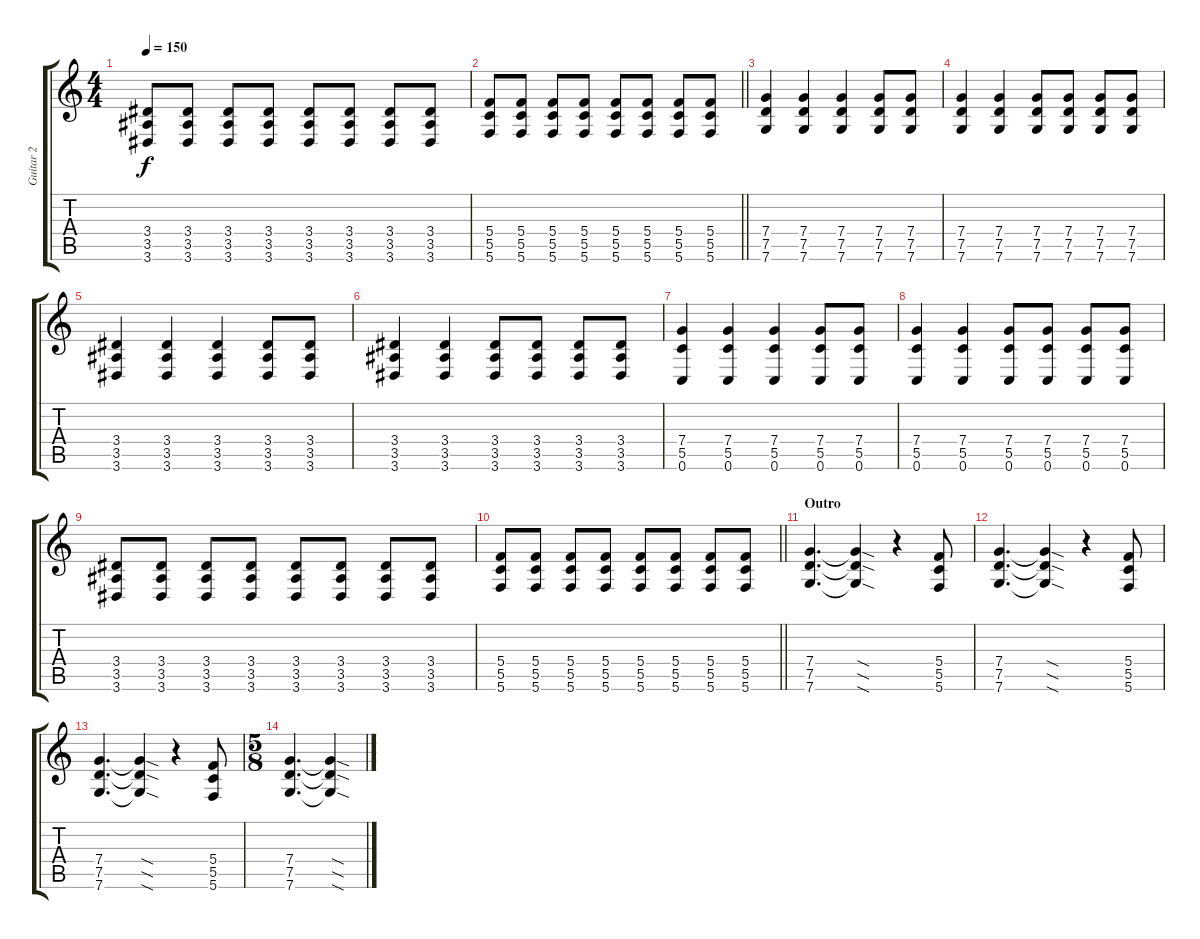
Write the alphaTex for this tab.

\track ("Guitar 2" "Guitar 2") {instrument distortionguitar}
\staff {score tabs}
\tuning (D4 A3 F3 C3 G2 C2) {hide}
\ts (4 4)
\tempo 150
\clef g2
\ks c
(3.4 3.5 3.6).8{dy f} (3.4 3.5 3.6).8 (3.4 3.5 3.6).8 (3.4 3.5 3.6).8 (3.4 3.5 3.6).8 (3.4 3.5 3.6).8 (3.4 3.5 3.6).8 (3.4 3.5 3.6).8 |
\barLineRight lightlight
(5.4 5.5 5.6).8 (5.4 5.5 5.6).8 (5.4 5.5 5.6).8 (5.4 5.5 5.6).8 (5.4 5.5 5.6).8 (5.4 5.5 5.6).8 (5.4 5.5 5.6).8 (5.4 5.5 5.6).8 |
(7.4 7.5 7.6).4 (7.4 7.5 7.6).4 (7.4 7.5 7.6).4 (7.4 7.5 7.6).8 (7.4 7.5 7.6).8 |
(7.4 7.5 7.6).4 (7.4 7.5 7.6).4 (7.4 7.5 7.6).8 (7.4 7.5 7.6).8 (7.4 7.5 7.6).8 (7.4 7.5 7.6).8 |
(3.4 3.5 3.6).4 (3.4 3.5 3.6).4 (3.4 3.5 3.6).4 (3.4 3.5 3.6).8 (3.4 3.5 3.6).8 |
(3.4 3.5 3.6).4 (3.4 3.5 3.6).4 (3.4 3.5 3.6).8 (3.4 3.5 3.6).8 (3.4 3.5 3.6).8 (3.4 3.5 3.6).8 |
(7.4 5.5 0.6).4 (7.4 5.5 0.6).4 (7.4 5.5 0.6).4 (7.4 5.5 0.6).8 (7.4 5.5 0.6).8 |
(7.4 5.5 0.6).4 (7.4 5.5 0.6).4 (7.4 5.5 0.6).8 (7.4 5.5 0.6).8 (7.4 5.5 0.6).8 (7.4 5.5 0.6).8 |
(3.4 3.5 3.6).8 (3.4 3.5 3.6).8 (3.4 3.5 3.6).8 (3.4 3.5 3.6).8 (3.4 3.5 3.6).8 (3.4 3.5 3.6).8 (3.4 3.5 3.6).8 (3.4 3.5 3.6).8 |
\barLineRight lightlight
(5.4 5.5 5.6).8 (5.4 5.5 5.6).8 (5.4 5.5 5.6).8 (5.4 5.5 5.6).8 (5.4 5.5 5.6).8 (5.4 5.5 5.6).8 (5.4 5.5 5.6).8 (5.4 5.5 5.6).8 |
\section ("" "Outro")
(7.4 7.5 7.6).4{d} (7.4{sod t} 7.5{sod t} 7.6{sod t}).4 r.4 (5.4 5.5 5.6).8 |
(7.4 7.5 7.6).4{d} (7.4{sod t} 7.5{sod t} 7.6{sod t}).4 r.4 (5.4 5.5 5.6).8 |
(7.4 7.5 7.6).4{d} (7.4{sod t} 7.5{sod t} 7.6{sod t}).4 r.4 (5.4 5.5 5.6).8 |
\ts (5 8)
(7.4 7.5 7.6).4{d} (7.4{sod t} 7.5{sod t} 7.6{sod t}).4
